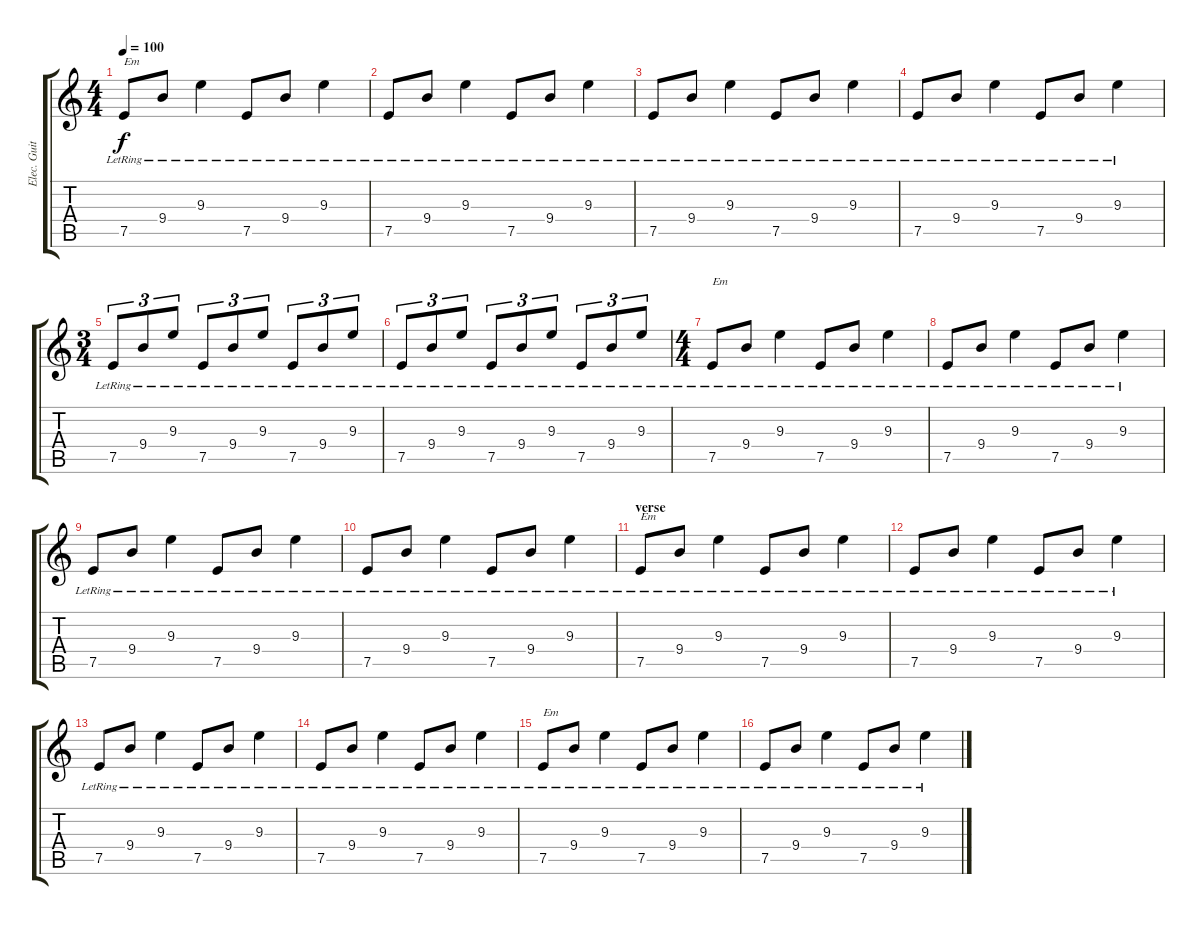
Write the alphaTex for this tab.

\track ("Elec. Guit. 1" "Elec. Guit") {instrument overdrivenguitar}
\staff {score tabs}
\tuning (E4 B3 G3 D3 A2 E2) {hide}
\ts (4 4)
\tempo 100
\clef g2
\ks c
7.5{lr}.8{txt "Em" dy f instrument electricguitarclean} 9.4{lr}.8 9.3{lr}.4 7.5{lr}.8 9.4{lr}.8 9.3{lr}.4 |
7.5{lr}.8 9.4{lr}.8 9.3{lr}.4 7.5{lr}.8 9.4{lr}.8 9.3{lr}.4 |
7.5{lr}.8 9.4{lr}.8 9.3{lr}.4 7.5{lr}.8 9.4{lr}.8 9.3{lr}.4 |
7.5{lr}.8 9.4{lr}.8 9.3{lr}.4 7.5{lr}.8 9.4{lr}.8 9.3{lr}.4 |
\ts (3 4)
7.5{lr}.8{tu (3 2) instrument electricguitarclean} 9.4{lr}.8{tu (3 2)} 9.3{lr}.8{tu (3 2)} 7.5{lr}.8{tu (3 2)} 9.4{lr}.8{tu (3 2)} 9.3{lr}.8{tu (3 2)} 7.5{lr}.8{tu (3 2)} 9.4{lr}.8{tu (3 2)} 9.3{lr}.8{tu (3 2)} |
7.5{lr}.8{tu (3 2)} 9.4{lr}.8{tu (3 2)} 9.3{lr}.8{tu (3 2)} 7.5{lr}.8{tu (3 2)} 9.4{lr}.8{tu (3 2)} 9.3{lr}.8{tu (3 2)} 7.5{lr}.8{tu (3 2)} 9.4{lr}.8{tu (3 2)} 9.3{lr}.8{tu (3 2)} |
\ts (4 4)
7.5{lr}.8{txt "Em" instrument electricguitarclean} 9.4{lr}.8 9.3{lr}.4 7.5{lr}.8 9.4{lr}.8 9.3{lr}.4 |
7.5{lr}.8 9.4{lr}.8 9.3{lr}.4 7.5{lr}.8 9.4{lr}.8 9.3{lr}.4 |
7.5{lr}.8 9.4{lr}.8 9.3{lr}.4 7.5{lr}.8 9.4{lr}.8 9.3{lr}.4 |
7.5{lr}.8 9.4{lr}.8 9.3{lr}.4 7.5{lr}.8 9.4{lr}.8 9.3{lr}.4 |
\section ("" "verse")
7.5{lr}.8{txt "Em" instrument electricguitarclean} 9.4{lr}.8 9.3{lr}.4 7.5{lr}.8 9.4{lr}.8 9.3{lr}.4 |
7.5{lr}.8 9.4{lr}.8 9.3{lr}.4 7.5{lr}.8 9.4{lr}.8 9.3{lr}.4 |
7.5{lr}.8 9.4{lr}.8 9.3{lr}.4 7.5{lr}.8 9.4{lr}.8 9.3{lr}.4 |
7.5{lr}.8 9.4{lr}.8 9.3{lr}.4 7.5{lr}.8 9.4{lr}.8 9.3{lr}.4 |
7.5{lr}.8{txt "Em" instrument electricguitarclean} 9.4{lr}.8 9.3{lr}.4 7.5{lr}.8 9.4{lr}.8 9.3{lr}.4 |
7.5{lr}.8 9.4{lr}.8 9.3{lr}.4 7.5{lr}.8 9.4{lr}.8 9.3{lr}.4
